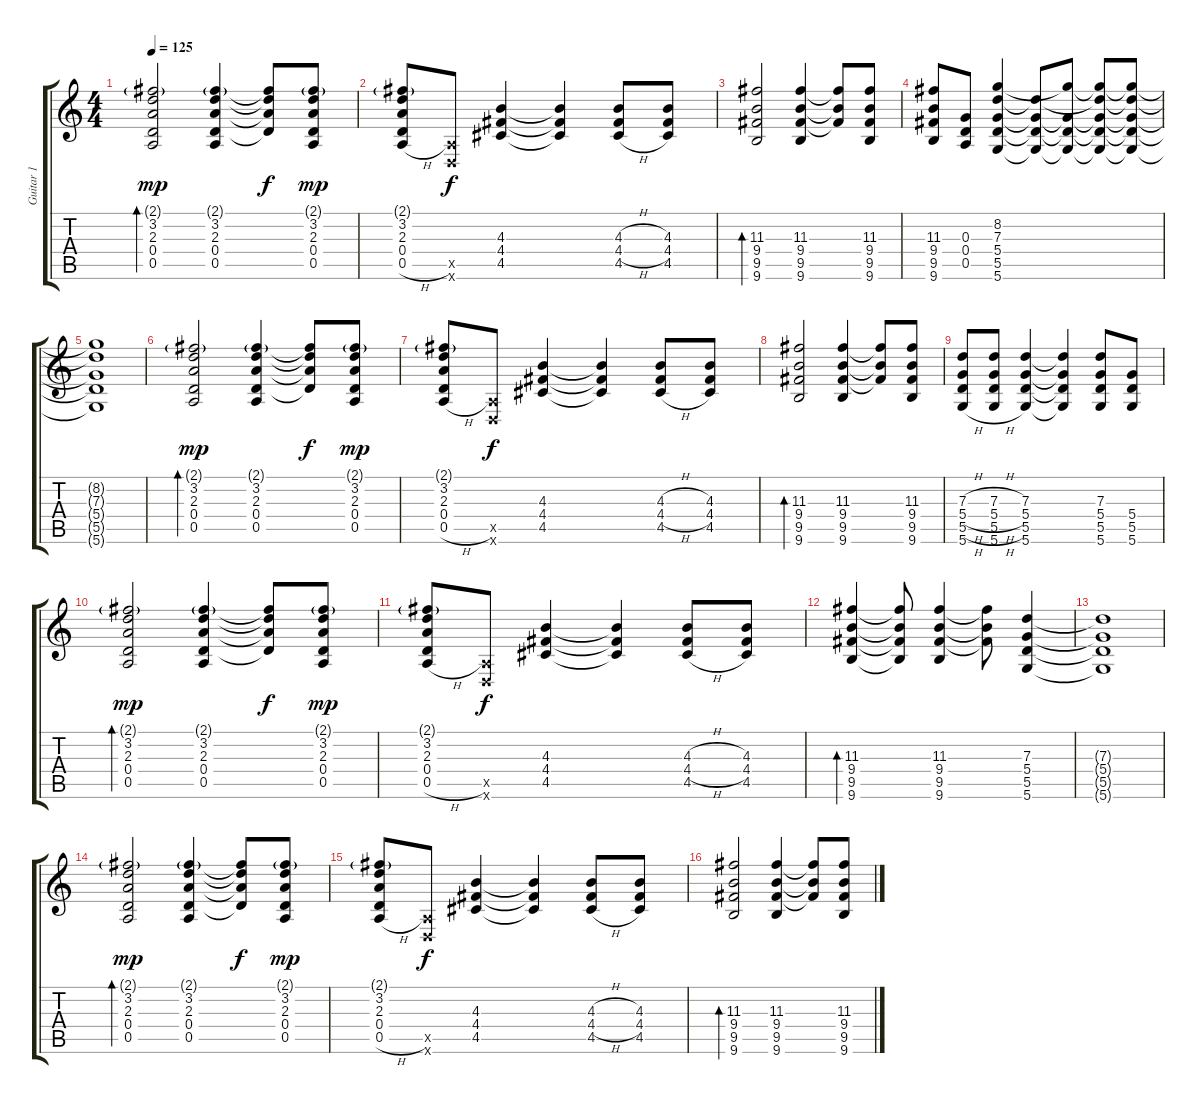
\track ("Guitar 1" "Guitar 1") {instrument acousticguitarsteel}
\staff {score tabs}
\tuning (E4 B3 G3 D3 A2 D2) {hide}
\ts (4 4)
\tempo 125
\clef g2
\ks c
(2.1{g} 3.2 2.3 0.4 0.5).2{bd 60 dy mp} (2.1{g} 3.2 2.3 0.4 0.5).4 (2.1{t} 3.2{t} 2.3{t} 0.4{t}).8{dy f} (2.1{g} 3.2 2.3 0.4 0.5).8{dy mp} |
(2.1{g} 3.2 2.3 0.4 0.5{h}).8 (0.5{x} 0.6{x}).8{dy f} (4.3 4.4 4.5).4 (4.3{t} 4.4{t} 4.5{t}).4 (4.3{h} 4.4{h} 4.5{h}).8 (4.3 4.4 4.5).8 |
(11.3 9.4 9.5 9.6).2{bd 60} (11.3 9.4 9.5 9.6).4 (11.3{t} 9.4{t} 9.5{t}).8 (11.3 9.4 9.5 9.6).8 |
(11.3 9.4 9.5 9.6).8 (0.3 0.4 0.5).8 (8.2 7.3 5.4 5.5 5.6).4 (7.3{t} 5.4{t} 5.5{t} 5.6{t}).8 (8.2{t} 5.4{t} 5.5{t} 5.6{t}).8 (8.2{t} 7.3{t} 5.4{t} 5.5{t} 5.6{t}).8 (8.2{t} 7.3{t} 5.4{t} 5.5{t} 5.6{t}).8 |
(8.2{t} 7.3{t} 5.4{t} 5.5{t} 5.6{t}).1 |
(2.1{g} 3.2 2.3 0.4 0.5).2{bd 60 dy mp instrument overdrivenguitar} (2.1{g} 3.2 2.3 0.4 0.5).4 (2.1{t} 3.2{t} 2.3{t} 0.4{t}).8{dy f} (2.1{g} 3.2 2.3 0.4 0.5).8{dy mp} |
(2.1{g} 3.2 2.3 0.4 0.5{h}).8 (0.5{x} 0.6{x}).8{dy f} (4.3 4.4 4.5).4 (4.3{t} 4.4{t} 4.5{t}).4 (4.3{h} 4.4{h} 4.5{h}).8 (4.3 4.4 4.5).8 |
(11.3 9.4 9.5 9.6).2{bd 60} (11.3 9.4 9.5 9.6).4 (11.3{t} 9.4{t} 9.5{t}).8 (11.3 9.4 9.5 9.6).8 |
(7.3{h} 5.4{h} 5.5{h} 5.6{h}).8 (7.3{h} 5.4{h} 5.5{h} 5.6{h}).8 (7.3 5.4 5.5 5.6).4 (7.3{t} 5.4{t} 5.5{t} 5.6{t}).4 (7.3 5.4 5.5 5.6).8 (5.4 5.5 5.6).8 |
(2.1{g} 3.2 2.3 0.4 0.5).2{bd 60 dy mp} (2.1{g} 3.2 2.3 0.4 0.5).4 (2.1{t} 3.2{t} 2.3{t} 0.4{t}).8{dy f} (2.1{g} 3.2 2.3 0.4 0.5).8{dy mp} |
(2.1{g} 3.2 2.3 0.4 0.5{h}).8 (0.5{x} 0.6{x}).8{dy f} (4.3 4.4 4.5).4 (4.3{t} 4.4{t} 4.5{t}).4 (4.3{h} 4.4{h} 4.5{h}).8 (4.3 4.4 4.5).8 |
(11.3 9.4 9.5 9.6).4{bd 60} (11.3{t} 9.4{t} 9.5{t} 9.6{t}).8 (11.3 9.4 9.5 9.6).4 (11.3{t} 9.4{t} 9.5{t}).8 (7.3 5.4 5.5 5.6).4 |
(7.3{t} 5.4{t} 5.5{t} 5.6{t}).1 |
(2.1{g} 3.2 2.3 0.4 0.5).2{bd 60 dy mp instrument overdrivenguitar} (2.1{g} 3.2 2.3 0.4 0.5).4 (2.1{t} 3.2{t} 2.3{t} 0.4{t}).8{dy f} (2.1{g} 3.2 2.3 0.4 0.5).8{dy mp} |
(2.1{g} 3.2 2.3 0.4 0.5{h}).8 (0.5{x} 0.6{x}).8{dy f} (4.3 4.4 4.5).4 (4.3{t} 4.4{t} 4.5{t}).4 (4.3{h} 4.4{h} 4.5{h}).8 (4.3 4.4 4.5).8 |
(11.3 9.4 9.5 9.6).2{bd 60} (11.3 9.4 9.5 9.6).4 (11.3{t} 9.4{t} 9.5{t}).8 (11.3 9.4 9.5 9.6).8
